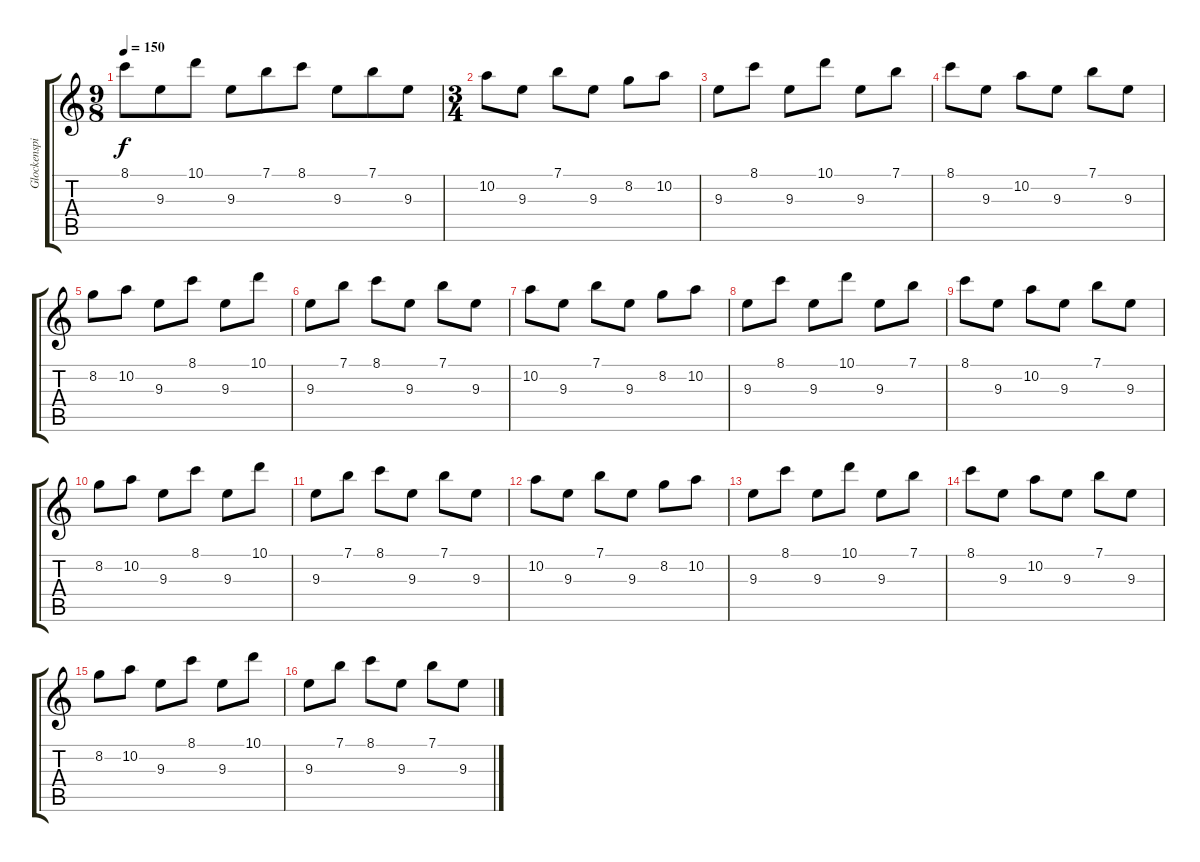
\track ("Glockenspiel" "Glockenspi") {instrument glockenspiel}
\staff {score tabs}
\tuning (E5 B4 G4 D4 A3 E3) {hide}
\ts (9 8)
\tempo 150
\clef g2
\ks c
8.1.8{dy f} 9.3.8 10.1.8 9.3.8 7.1.8 8.1.8 9.3.8 7.1.8 9.3.8 |
\ts (3 4)
10.2.8 9.3.8 7.1.8 9.3.8 8.2.8 10.2.8 |
9.3.8 8.1.8 9.3.8 10.1.8 9.3.8 7.1.8 |
8.1.8 9.3.8 10.2.8 9.3.8 7.1.8 9.3.8 |
8.2.8 10.2.8 9.3.8 8.1.8 9.3.8 10.1.8 |
9.3.8 7.1.8 8.1.8 9.3.8 7.1.8 9.3.8 |
10.2.8 9.3.8 7.1.8 9.3.8 8.2.8 10.2.8 |
9.3.8 8.1.8 9.3.8 10.1.8 9.3.8 7.1.8 |
8.1.8 9.3.8 10.2.8 9.3.8 7.1.8 9.3.8 |
8.2.8 10.2.8 9.3.8 8.1.8 9.3.8 10.1.8 |
9.3.8 7.1.8 8.1.8 9.3.8 7.1.8 9.3.8 |
10.2.8 9.3.8 7.1.8 9.3.8 8.2.8 10.2.8 |
9.3.8 8.1.8 9.3.8 10.1.8 9.3.8 7.1.8 |
8.1.8 9.3.8 10.2.8 9.3.8 7.1.8 9.3.8 |
8.2.8 10.2.8 9.3.8 8.1.8 9.3.8 10.1.8 |
9.3.8 7.1.8 8.1.8 9.3.8 7.1.8 9.3.8
